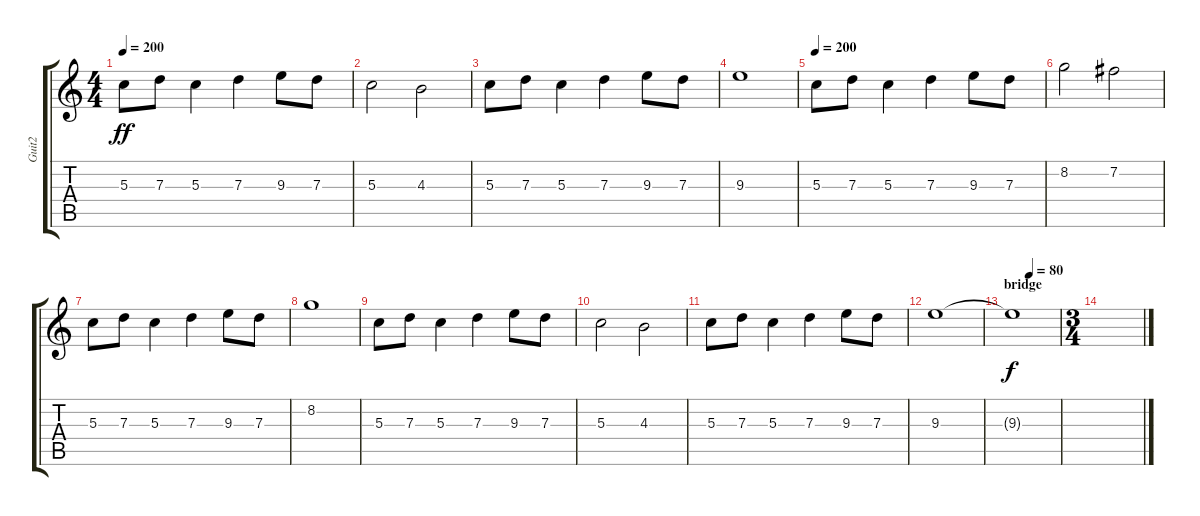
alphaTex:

\track ("Guit2" "Guit2") {instrument overdrivenguitar}
\staff {score tabs}
\tuning (E4 B3 G3 D3 A2 E2) {hide}
\ts (4 4)
\tempo 200
\clef g2
\ks c
5.3.8{dy ff} 7.3.8 5.3.4 7.3.4 9.3.8 7.3.8 |
5.3.2 4.3.2 |
5.3.8 7.3.8 5.3.4 7.3.4 9.3.8 7.3.8 |
9.3.1 |
\tempo 200
5.3.8 7.3.8 5.3.4 7.3.4 9.3.8 7.3.8 |
8.2.2 7.2.2 |
5.3.8 7.3.8 5.3.4 7.3.4 9.3.8 7.3.8 |
8.2.1 |
5.3.8 7.3.8 5.3.4 7.3.4 9.3.8 7.3.8 |
5.3.2 4.3.2 |
5.3.8 7.3.8 5.3.4 7.3.4 9.3.8 7.3.8 |
9.3.1 |
\section ("" "bridge")
\tempo (80 0.375)
9.3{t}.1{dy f} |
\ts (3 4)
